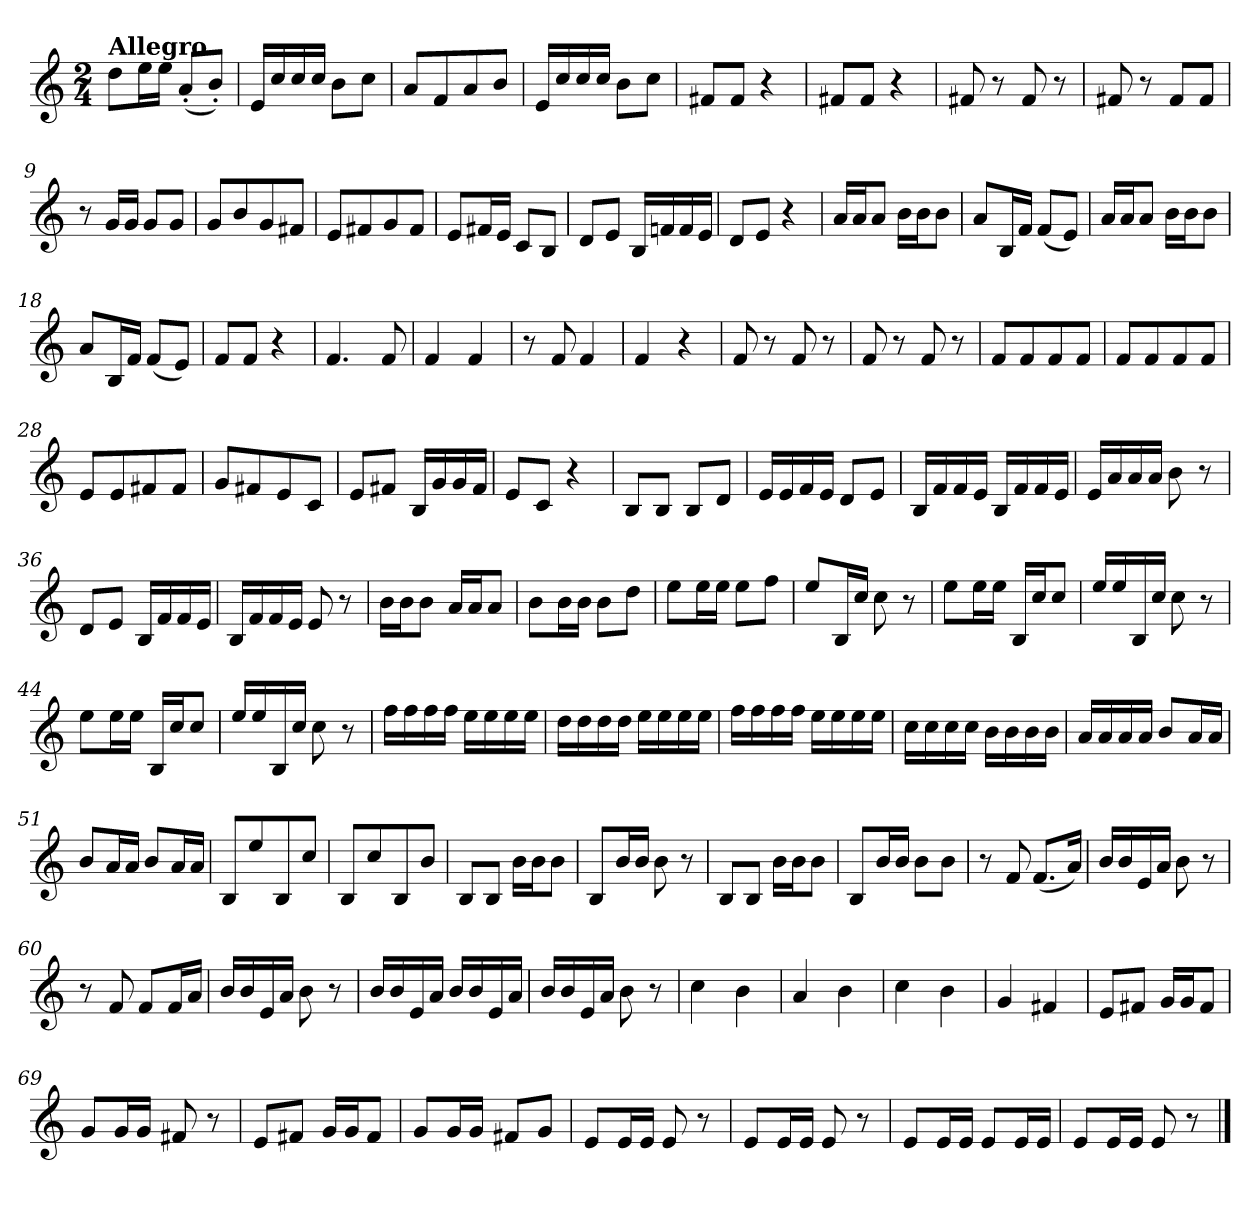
**kern
*part1
*staff1
*clefG2
*k[]
*C:
*M2/4
=1
!LO:TX:a:B:t=Allegro
8ddL
16eeL
16eeJJ
(8a'L
8b'J)
=2
16eLL
16cc
16cc
16ccJJ
8bL
8ccJ
=3
8aL
8f
8a
8bJ
=4
16eLL
16cc
16cc
16ccJJ
8bL
8ccJ
=5
8f#XL
8f#J
4r
=6
8f#XL
8f#J
4r
=7
8f#X
8r
8f#
8r
=8
8f#X
8r
8f#L
8f#J
=9
8r
16gLL
16gJJ
8gL
8gJ
=10
8gL
8b
8g
8f#XJ
=11
8eL
8f#X
8g
8f#J
=12
8eL
16f#XL
16eJJ
8cL
8BJ
=13
8dL
8eJ
16BLL
16fn
16f
16eJJ
=14
8dL
8eJ
4r
=15
16aLL
16aJ
8aJ
16bLL
16bJ
8bJ
=16
8aL
16BL
16fJJ
(8fL
8eJ)
=17
16aLL
16aJ
8aJ
16bLL
16bJ
8bJ
=18
8aL
16BL
16fJJ
(8fL
8eJ)
=19
8fL
8fJ
4r
=20
4.f
8f
=21
4f
4f
=22
8r
8f
4f
=23
4f
4r
=24
8f
8r
8f
8r
=25
8f
8r
8f
8r
=26
8fL
8f
8f
8fJ
=27
8fL
8f
8f
8fJ
=28
8eL
8e
8f#X
8f#J
=29
8gL
8f#X
8e
8cJ
=30
8eL
8f#XJ
16BLL
16g
16g
16f#JJ
=31
8eL
8cJ
4r
=32
8BL
8BJ
8BL
8dJ
=33
16eLL
16e
16f
16eJJ
8dL
8eJ
=34
16BLL
16f
16f
16eJJ
16BLL
16f
16f
16eJJ
=35
16eLL
16a
16a
16aJJ
8b
8r
=36
8dL
8eJ
16BLL
16f
16f
16eJJ
=37
16BLL
16f
16f
16eJJ
8e
8r
=38
16bLL
16bJ
8bJ
16aLL
16aJ
8aJ
=39
8bL
16bL
16bJJ
8bL
8ddJ
=40
8eeL
16eeL
16eeJJ
8eeL
8ffJ
=41
8eeL
16BL
16ccJJ
8cc
8r
=42
8eeL
16eeL
16eeJJ
16BLL
16ccJ
8ccJ
=43
16eeLL
16ee
16B
16ccJJ
8cc
8r
=44
8eeL
16eeL
16eeJJ
16BLL
16ccJ
8ccJ
=45
16eeLL
16ee
16B
16ccJJ
8cc
8r
=46
16ffLL
16ff
16ff
16ffJJ
16eeLL
16ee
16ee
16eeJJ
=47
16ddLL
16dd
16dd
16ddJJ
16eeLL
16ee
16ee
16eeJJ
=48
16ffLL
16ff
16ff
16ffJJ
16eeLL
16ee
16ee
16eeJJ
=49
16ccLL
16cc
16cc
16ccJJ
16bLL
16b
16b
16bJJ
=50
16aLL
16a
16a
16aJJ
8bL
16aL
16aJJ
=51
8bL
16aL
16aJJ
8bL
16aL
16aJJ
=52
8BL
8ee
8B
8ccJ
=53
8BL
8cc
8B
8bJ
=54
8BL
8BJ
16bLL
16bJ
8bJ
=55
8BL
16bL
16bJJ
8b
8r
=56
8BL
8BJ
16bLL
16bJ
8bJ
=57
8BL
16bL
16bJJ
8bL
8bJ
=58
8r
8f
(8.fL
16aJk)
=59
16bLL
16b
16e
16aJJ
8b
8r
=60
8r
8f
8fL
16fL
16aJJ
=61
16bLL
16b
16e
16aJJ
8b
8r
=62
16bLL
16b
16e
16aJJ
16bLL
16b
16e
16aJJ
=63
16bLL
16b
16e
16aJJ
8b
8r
=64
4cc
4b
=65
4a
4b
=66
4cc
4b
=67
4g
4f#X
=68
8eL
8f#XJ
16gLL
16gJ
8f#J
=69
8gL
16gL
16gJJ
8f#X
8r
=70
8eL
8f#XJ
16gLL
16gJ
8f#J
=71
8gL
16gL
16gJJ
8f#XL
8gJ
=72
8eL
16eL
16eJJ
8e
8r
=73
8eL
16eL
16eJJ
8e
8r
=74
8eL
16eL
16eJJ
8eL
16eL
16eJJ
=75
8eL
16eL
16eJJ
8e
8r
==
*-
